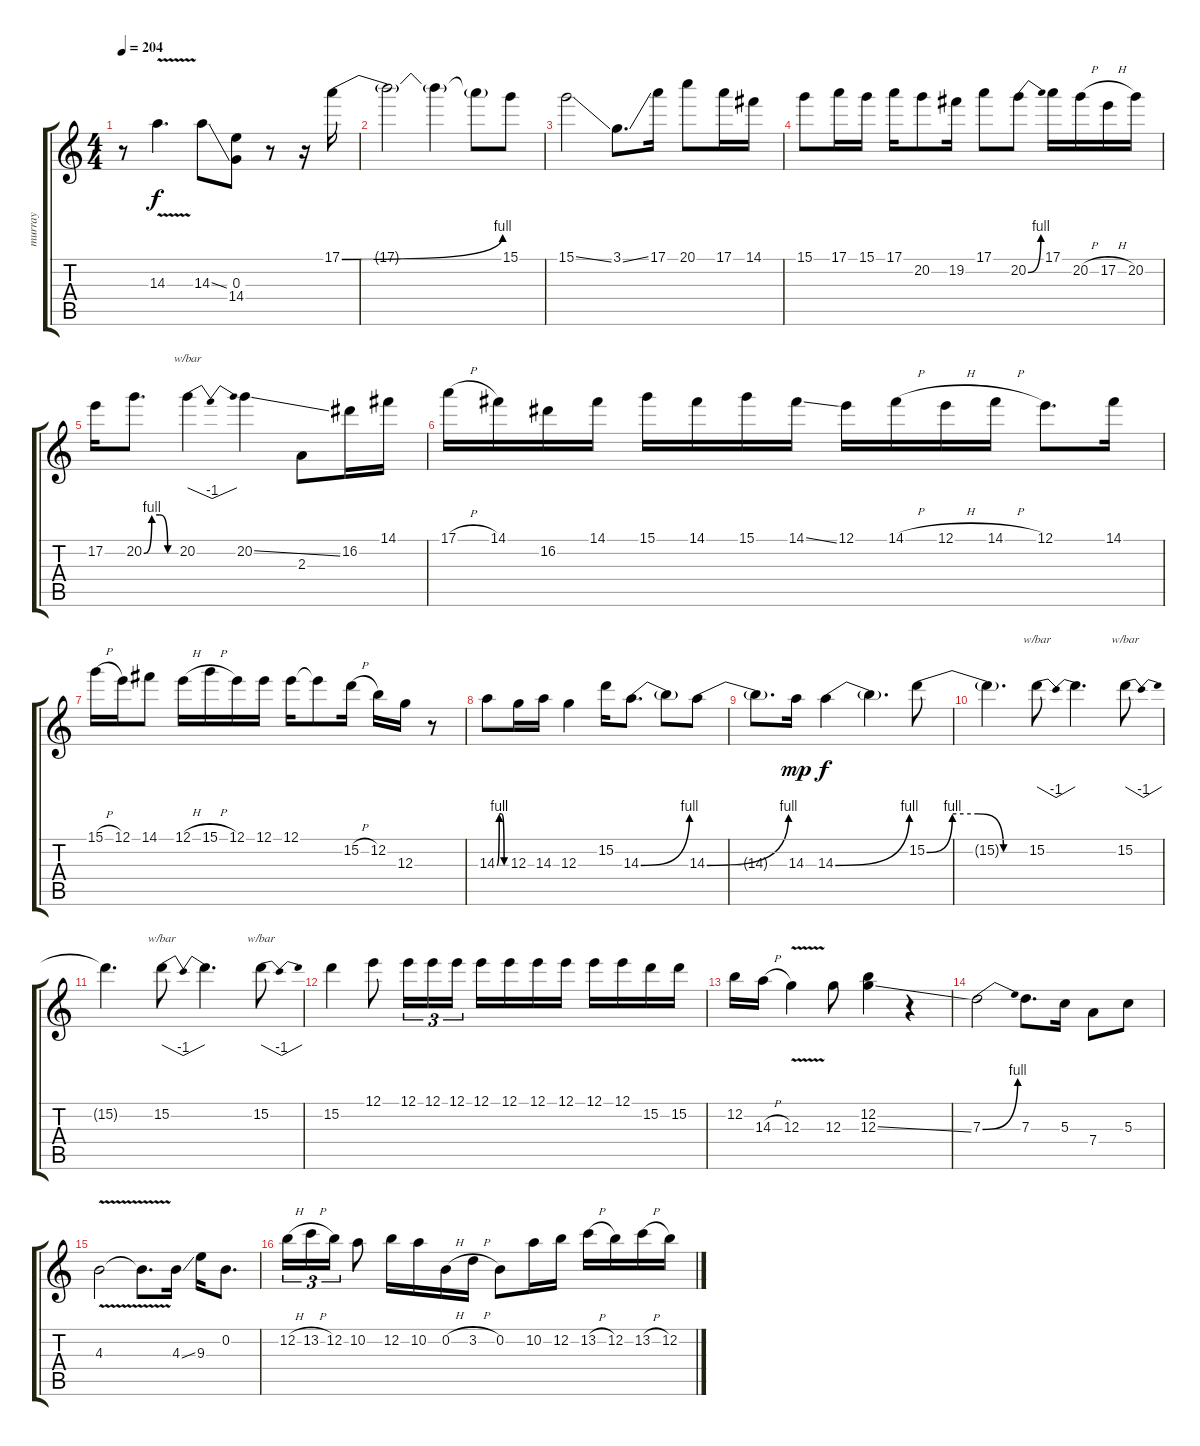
\track ("murray" "murray") {instrument distortionguitar}
\staff {score tabs}
\tuning (E4 B3 G3 D3 A2 E2) {hide}
\ts (4 4)
\tempo 204
\clef g2
\ks c
r.8{dy f} 14.3{v}.4{d} 14.3{ss}.8 (0.3 14.4).8 r.8 r.16 17.1{be (bend 0 0 60 4)}.16 |
17.1{t}.2 17.1{t}.4 17.1{t}.8 15.1.8 |
15.1{ss}.2 3.1{ss}.8{d} 17.1.16 20.1.8 17.1.16 14.1.16 |
15.1.8 17.1.16 15.1.16 17.1.16 20.2.8 19.2.16 17.1.8 20.2{be (bend 0 0 60 4)}.8 17.1.16 20.2{h}.16 17.2{h}.16 20.2.16 |
17.2.16 20.2{be (custom 0 0 15 4 30 4 45 0 60 0)}.8{d} 20.2.4{tbe (dip default 0 0 30 -4 60 0)} 20.2{ss}.4 2.3.8 16.2.16 14.1.16 |
17.1{h}.16 14.1.16 16.2.16 14.1.16 15.1.16 14.1.16 15.1.16 14.1{ss}.16 12.1.16 14.1{h}.16 12.1{h}.16 14.1{h}.16 12.1.8{d} 14.1.16 |
15.1{h}.16 12.1.16 14.1.8 12.1{h}.16 15.1{h}.16 12.1.16 12.1.16 12.1.16 12.1{t}.8 15.2{h}.16 12.2.16 12.3.16 r.8 |
14.3{be (custom 0 0 15 4 30 4 45 0 60 0)}.8 12.3.16 14.3.16 12.3.4 15.2.16 14.3{be (bend 0 0 60 4)}.8{d} 14.3{t}.8 14.3{be (bend 0 0 60 4)}.8 |
14.3{t}.8{d} 14.3.16{dy mp} 14.3{be (bend 0 0 60 4)}.4{dy f} 14.3{t}.4{d} 15.2{be (custom 0 0 15 4 30 4 45 0 60 0)}.8 |
15.2{t}.4{d balance 6} 15.2.8{tbe (dip default 0 0 30 -4 60 0)} 15.2{t}.4{d} 15.2.8{tbe (dip default 0 0 30 -4 60 0)} |
15.2{t}.4{d} 15.2.8{tbe (dip default 0 0 30 -4 60 0)} 15.2{t}.4{d} 15.2.8{tbe (dip default 0 0 30 -4 60 0)} |
15.2.4 12.1.8 12.1.16{tu (3 2)} 12.1.16{tu (3 2)} 12.1.16{tu (3 2)} 12.1.16 12.1.16 12.1.16 12.1.16 12.1.16 12.1.16 15.2.16 15.2.16 |
12.2.16 14.3{h}.16 12.3{v}.4 12.3.8 (12.2 12.3{ss}).4 r.4 |
7.3{be (bend 0 0 60 4)}.2 7.3.8{d} 5.3.16 7.4.8 5.3.8 |
4.3{v}.2 4.3{t}.8{d} 4.3{ss}.16 9.3.16 0.2.8{d} |
12.2{h}.16{tu (3 2)} 13.2{h}.16{tu (3 2)} 12.2.16{tu (3 2)} 10.2.8 12.2.16 10.2.16 0.2{h}.16 3.2{h}.16 0.2.8 10.2.16 12.2.16 13.2{h}.16 12.2.16 13.2{h}.16 12.2.16
